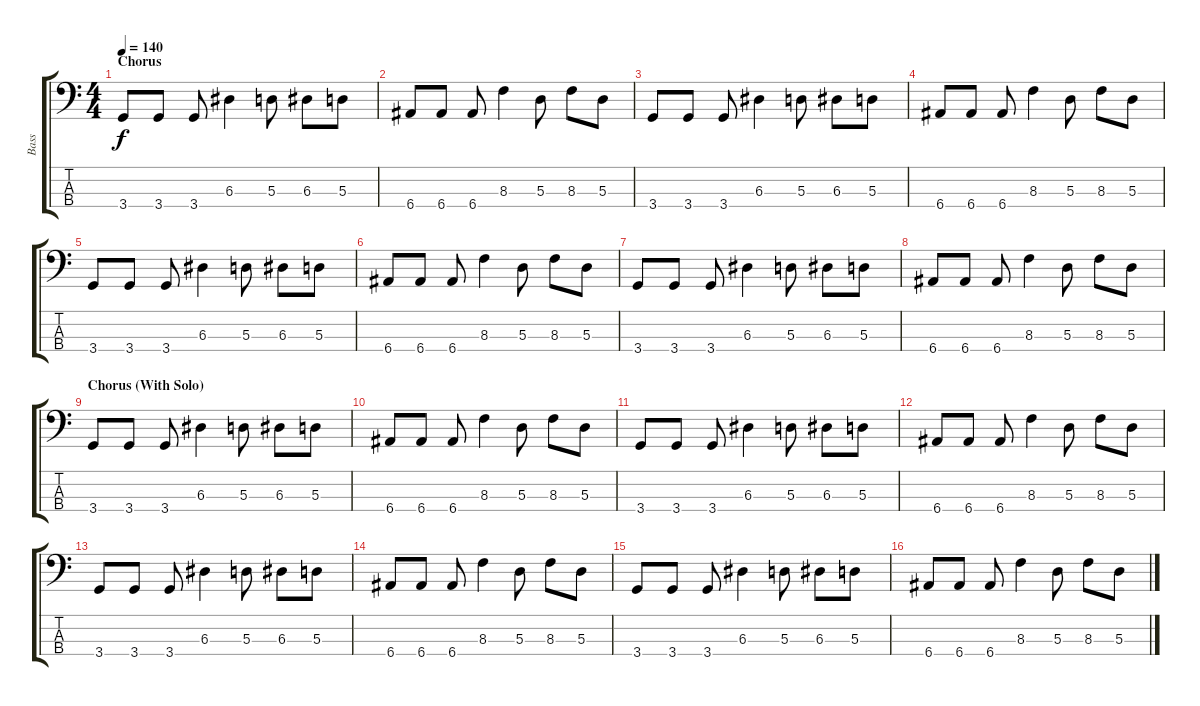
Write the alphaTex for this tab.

\track ("Bass" "Bass") {instrument electricbassfinger}
\staff {score tabs}
\tuning (G2 D2 A1 E1) {hide}
\ts (4 4)
\section ("" "Chorus")
\tempo 140
\clef f4
\ks c
3.4.8{dy f} 3.4.8 3.4.8 6.3.4 5.3.8 6.3.8 5.3.8 |
6.4.8 6.4.8 6.4.8 8.3.4 5.3.8 8.3.8 5.3.8 |
3.4.8 3.4.8 3.4.8 6.3.4 5.3.8 6.3.8 5.3.8 |
6.4.8 6.4.8 6.4.8 8.3.4 5.3.8 8.3.8 5.3.8 |
3.4.8 3.4.8 3.4.8 6.3.4 5.3.8 6.3.8 5.3.8 |
6.4.8 6.4.8 6.4.8 8.3.4 5.3.8 8.3.8 5.3.8 |
3.4.8 3.4.8 3.4.8 6.3.4 5.3.8 6.3.8 5.3.8 |
6.4.8 6.4.8 6.4.8 8.3.4 5.3.8 8.3.8 5.3.8 |
\section ("" "Chorus (With Solo)")
3.4.8 3.4.8 3.4.8 6.3.4 5.3.8 6.3.8 5.3.8 |
6.4.8 6.4.8 6.4.8 8.3.4 5.3.8 8.3.8 5.3.8 |
3.4.8 3.4.8 3.4.8 6.3.4 5.3.8 6.3.8 5.3.8 |
6.4.8 6.4.8 6.4.8 8.3.4 5.3.8 8.3.8 5.3.8 |
3.4.8 3.4.8 3.4.8 6.3.4 5.3.8 6.3.8 5.3.8 |
6.4.8 6.4.8 6.4.8 8.3.4 5.3.8 8.3.8 5.3.8 |
3.4.8 3.4.8 3.4.8 6.3.4 5.3.8 6.3.8 5.3.8 |
6.4.8 6.4.8 6.4.8 8.3.4 5.3.8 8.3.8 5.3.8
